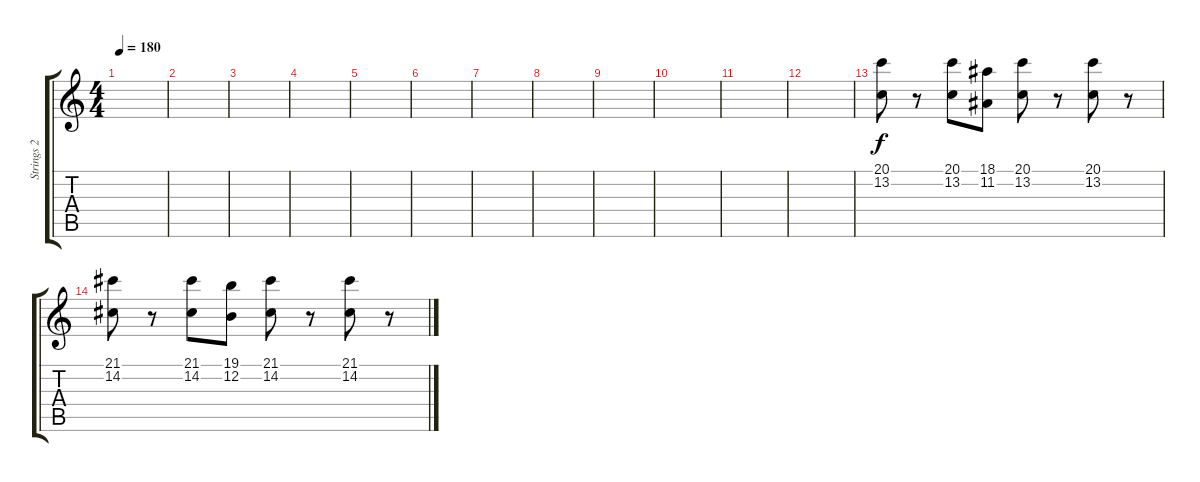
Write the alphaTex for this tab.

\track ("Strings 2" "Strings 2") {instrument stringensemble1}
\staff {score tabs}
\tuning (E4 B3 G3 D3 A2 E2) {hide}
\ts (4 4)
\tempo 180
\clef g2
\ks c
|
|
|
|
|
|
|
|
|
|
|
|
(20.1 13.2).8 r.8 (20.1 13.2).8 (18.1 11.2).8 (20.1 13.2).8 r.8 (20.1 13.2).8 r.8 |
(21.1 14.2).8 r.8 (21.1 14.2).8 (19.1 12.2).8 (21.1 14.2).8 r.8 (21.1 14.2).8 r.8
